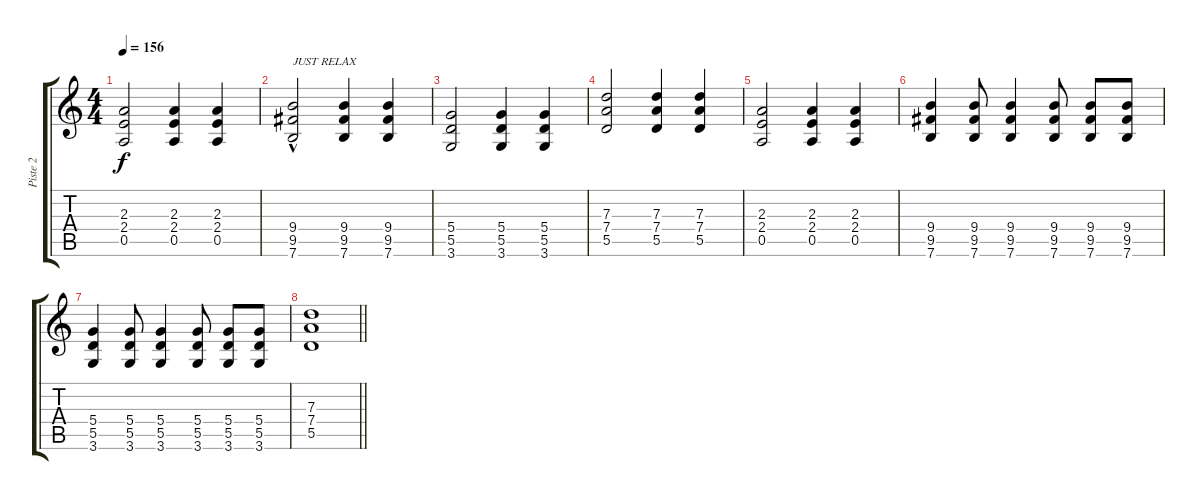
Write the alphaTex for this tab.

\track ("Piste 2" "Piste 2") {instrument overdrivenguitar}
\staff {score tabs}
\tuning (E4 B3 G3 D3 A2 E2) {hide}
\ts (4 4)
\tempo 156
\clef g2
\ks c
(2.3 2.4 0.5).2{dy f} (2.3 2.4 0.5).4 (2.3 2.4 0.5).4 |
(9.4 9.5{hac} 7.6).2{txt "JUST RELAX"} (9.4 9.5 7.6).4 (9.4 9.5 7.6).4 |
(5.4 5.5 3.6).2 (5.4 5.5 3.6).4 (5.4 5.5 3.6).4 |
(7.3 7.4 5.5).2 (7.3 7.4 5.5).4 (7.3 7.4 5.5).4 |
(2.3 2.4 0.5).2 (2.3 2.4 0.5).4 (2.3 2.4 0.5).4 |
(9.4 9.5 7.6).4 (9.4 9.5 7.6).8 (9.4 9.5 7.6).4 (9.4 9.5 7.6).8 (9.4 9.5 7.6).8 (9.4 9.5 7.6).8 |
(5.4 5.5 3.6).4 (5.4 5.5 3.6).8 (5.4 5.5 3.6).4 (5.4 5.5 3.6).8 (5.4 5.5 3.6).8 (5.4 5.5 3.6).8 |
\barLineRight lightlight
(7.3 7.4 5.5).1
